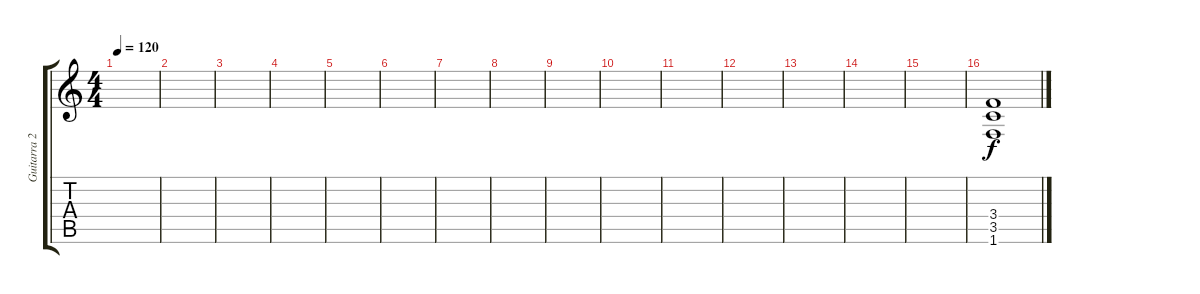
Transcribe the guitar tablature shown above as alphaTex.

\track ("Guitarra 2" "Guitarra 2") {instrument overdrivenguitar}
\staff {score tabs}
\tuning (E4 B3 G3 D3 A2 E2) {hide}
\ts (4 4)
\tempo 120
\clef g2
\ks c
|
|
|
|
|
|
|
|
|
|
|
|
|
|
|
(3.4 3.5 1.6).1{volume 11 instrument overdrivenguitar}
